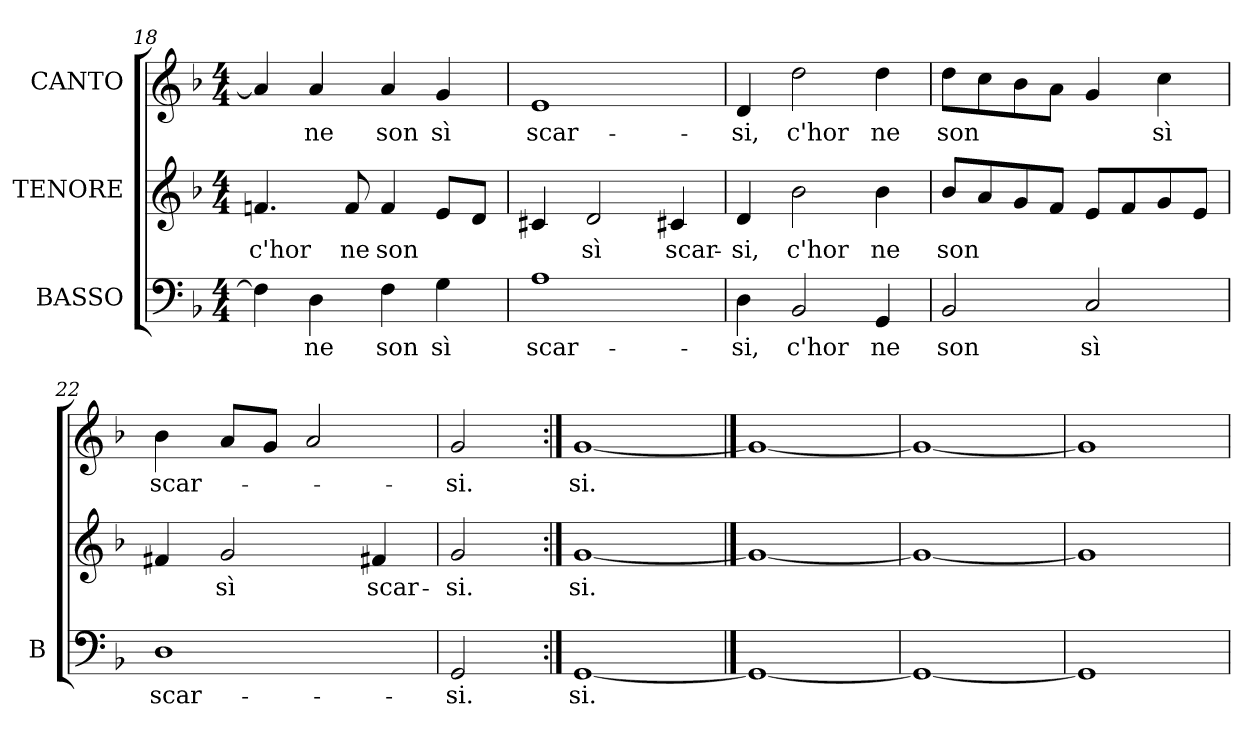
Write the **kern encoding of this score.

**kern	**text	**kern	**text	**kern	**text
*part3	*part3	*part2	*part2	*part1	*part1
*staff3	*staff3	*staff2	*staff2	*staff1	*staff1
*I"BASSO	*	*I"TENORE	*	*I"CANTO	*
*I'B	*	*	*	*	*
*clefF4	*	*clefG2	*	*clefG2	*
*k[b-]	*	*k[b-]	*	*k[b-]	*
*F:	*	*F:	*	*F:	*
*M4/4	*	*M4/4	*	*M4/4	*
=18	=18	=18	=18	=18	=18
!	!	!	!LO:LY:b:color=#000000	!	!
4Fi\]	.	4.fni/	c'hor	4ai/]	.
!	!LO:LY:b:color=#000000	!	!	!	!
!	!	!	!	!	!LO:LY:b:color=#000000
4Di\	ne	.	.	4ai/	ne
!	!	!	!LO:LY:b:color=#000000	!	!
.	.	8fi/	ne	.	.
!	!LO:LY:b:color=#000000	!	!	!	!
!	!	!	!LO:LY:b:color=#000000	!	!
!	!	!	!	!	!LO:LY:b:color=#000000
4Fi\	son	4fi/	son	4ai/	son
!	!LO:LY:b:color=#000000	!	!	!	!
!	!	!	!	!	!LO:LY:b:color=#000000
4Gi\	sì	8ei/L	.	4gi/	sì
.	.	8di/J	.	.	.
!!LO:LB:g=z
=19	=19	=19	=19	=19	=19
!	!LO:LY:b:color=#000000	!	!	!	!
!	!	!	!	!	!LO:LY:b:color=#000000
1Ai	scar-	4c#Xi/	.	1ei	scar-
!	!	!	!LO:LY:b:color=#000000	!	!
.	.	2di/	sì	.	.
!	!	!	!LO:LY:b:color=#000000	!	!
.	.	4c#Xi/	scar-	.	.
=20	=20	=20	=20	=20	=20
!	!LO:LY:b:color=#000000	!	!	!	!
!	!	!	!LO:LY:b:color=#000000	!	!
!	!	!	!	!	!LO:LY:b:color=#000000
4Di\	-si,	4di/	-si,	4di/	-si,
!	!LO:LY:b:color=#000000	!	!	!	!
!	!	!	!LO:LY:b:color=#000000	!	!
!	!	!	!	!	!LO:LY:b:color=#000000
2BB-i/	c'hor	2b-i\	c'hor	2ddi\	c'hor
!	!LO:LY:b:color=#000000	!	!	!	!
!	!	!	!LO:LY:b:color=#000000	!	!
!	!	!	!	!	!LO:LY:b:color=#000000
4GGi/	ne	4b-i\	ne	4ddi\	ne
=21	=21	=21	=21	=21	=21
!	!LO:LY:b:color=#000000	!	!	!	!
!	!	!	!LO:LY:b:color=#000000	!	!
!	!	!	!	!	!LO:LY:b:color=#000000
2BB-i/	son	8b-i/L	son	8ddi\L	son
.	.	8ai/	.	8cci\	.
.	.	8gi/	.	8b-i\	.
.	.	8fi/J	.	8ai\J	.
!	!LO:LY:b:color=#000000	!	!	!	!
2Ci/	sì	8ei/L	.	4gi/	.
.	.	8fi/	.	.	.
!	!	!	!	!	!LO:LY:b:color=#000000
.	.	8gi/	.	4cci\	sì
.	.	8ei/J	.	.	.
=22	=22	=22	=22	=22	=22
!	!LO:LY:b:color=#000000	!	!	!	!
!	!	!	!	!	!LO:LY:b:color=#000000
1Di	scar-	4f#Xi/	.	4b-i\	scar-
!	!	!	!LO:LY:b:color=#000000	!	!
.	.	2gi/	sì	8ai/L	.
.	.	.	.	8gi/J	.
.	.	.	.	2ai/	.
!	!	!	!LO:LY:b:color=#000000	!	!
.	.	4f#Xi/	scar-	.	.
=23	=23	=23	=23	=23	=23
!	!LO:LY:b:color=#000000	!	!	!	!
!	!	!	!LO:LY:b:color=#000000	!	!
!	!	!	!	!	!LO:LY:b:color=#000000
2GGi/	-si.	2gi/	-si.	2gi/	-si.
=24:|!	=24:|!	=24:|!	=24:|!	=24:|!	=24:|!
!	!LO:LY:b:color=#000000	!	!	!	!
!	!	!	!LO:LY:b:color=#000000	!	!
!	!	!	!	!	!LO:LY:b:color=#000000
[1GGi	- si.	[1gi	- si.	[1gi	- si.
==25	==25	==25	==25	==25	==25
1GGi_	.	1gi_	.	1gi_	.
=26	=26	=26	=26	=26	=26
1GGi_	.	1gi_	.	1gi_	.
=27	=27	=27	=27	=27	=27
1GGi]	.	1gi]	.	1gi]	.
=	=	=	=	=	=
*-	*-	*-	*-	*-	*-
